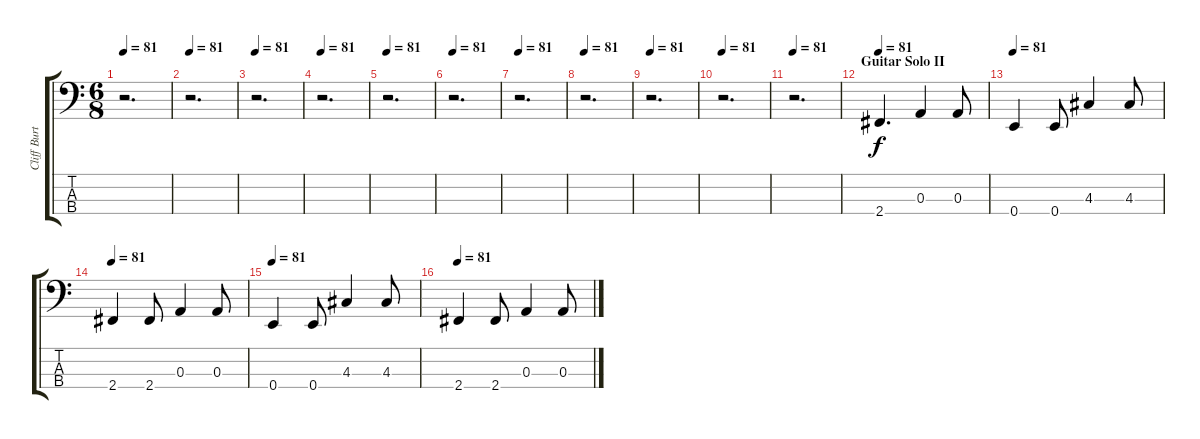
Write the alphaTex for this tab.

\track ("Cliff Burton (Bass)" "Cliff Burt") {instrument electricbassfinger}
\staff {score tabs}
\tuning (G2 D2 A1 E1) {hide}
\ts (6 8)
\tempo 81
\clef f4
\ks c
r.2{d dy f} |
\tempo 81
r.2{d} |
\tempo 81
r.2{d} |
\tempo 81
r.2{d} |
\tempo 81
r.2{d} |
\tempo 81
r.2{d} |
\tempo 81
r.2{d} |
\tempo 81
r.2{d} |
\tempo 81
r.2{d} |
\tempo 81
r.2{d} |
\tempo 81
r.2{d} |
\section ("" "Guitar Solo II")
\tempo 81
2.4.4{d volume 14 instrument electricbassfinger} 0.3.4 0.3.8 |
\tempo 81
0.4.4 0.4.8 4.3.4 4.3.8 |
\tempo 81
2.4.4 2.4.8 0.3.4 0.3.8 |
\tempo 81
0.4.4 0.4.8 4.3.4 4.3.8 |
\tempo 81
2.4.4 2.4.8 0.3.4 0.3.8
